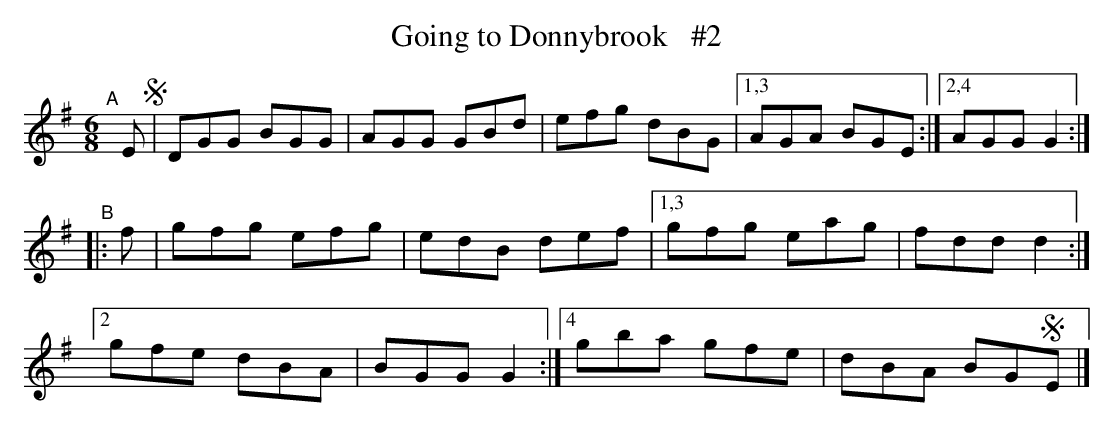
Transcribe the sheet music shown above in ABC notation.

X:1
T: Going to Donnybrook   #2
M: 6/8
L: 1/8
K: G
"^A"[|] E !segno!|\
DGG BGG | AGG GBd | efg dBG |[1,3 AGA BGE :|[2,4 AGG G2 :|
"^B"|: f \
| gfg efg | edB def |[1,3 gfg eag | fdd d2 :|
[2 gfe dBA | BGG G2 :|[4 gba gfe | dBA BG!segno!E |]
